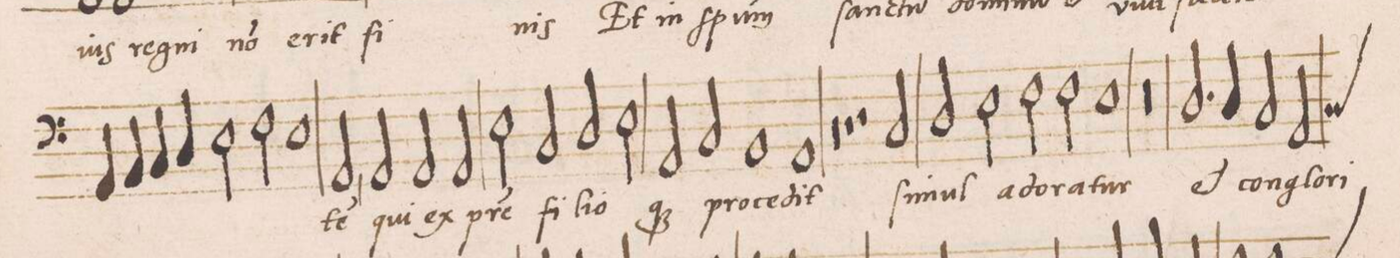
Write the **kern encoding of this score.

**kern	**text
*I"BASVS	*
*clefF4	*
*k[]	*
*met(C|)	*
*M2/1	*
4AA/	.
4BB/	.
4C/	.
4D/	.
2E\	.
2F\	.
=97-	=97-
1E	.
2AA,</	-te(m)
2AA/	qui
=98-	=98-
2AA/	ex
2AA/	p(at)-
2E\	-re
2C/	fi-
=99-	=99-
2D/	-li-
2E\	-o-
2AA/	-(que)
2C/	pro-
=100-	=100-
1BB	-ce-
1AA	-dit
=101-	=101-
0r	.
=102-	=102-
1r	.
2r	.
2C/	ſi-
=103-	=103-
2D/	-mul
2E\	a-
2F\	-do-
2F\	-ra-
=104-	=104-
1E	-tur
0r	.
=105-	=105-
2.D/	et
4D/	con-
=106-	=106-
2C/	-glo-
*custos:C	*
2AA/	-ri-
*-	*-
